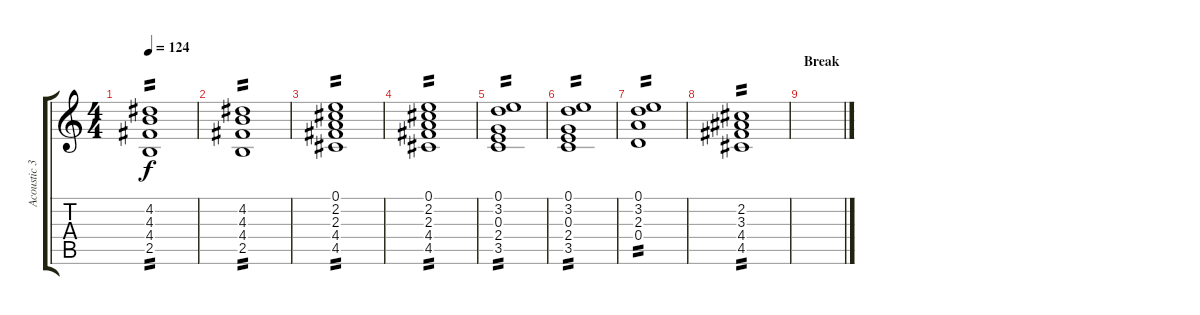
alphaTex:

\track ("Acoustic 3 (Dub)" "Acoustic 3") {instrument acousticguitarsteel}
\staff {score tabs}
\tuning (E4 B3 G3 D3 A2 E2) {hide}
\ts (4 4)
\tempo 124
\clef g2
\ks c
(4.2 4.3 4.4 2.5).1{tp 2 dy f} |
(4.2 4.3 4.4 2.5).1{tp 2} |
(0.1 2.2 2.3 4.4 4.5).1{tp 2} |
(0.1 2.2 2.3 4.4 4.5).1{tp 2} |
(0.1 3.2 0.3 2.4 3.5).1{tp 2} |
(0.1 3.2 0.3 2.4 3.5).1{tp 2} |
(0.1 3.2 2.3 0.4).1{tp 2} |
(2.2 3.3 4.4 4.5).1{tp 2} |
\section ("" "Break")
